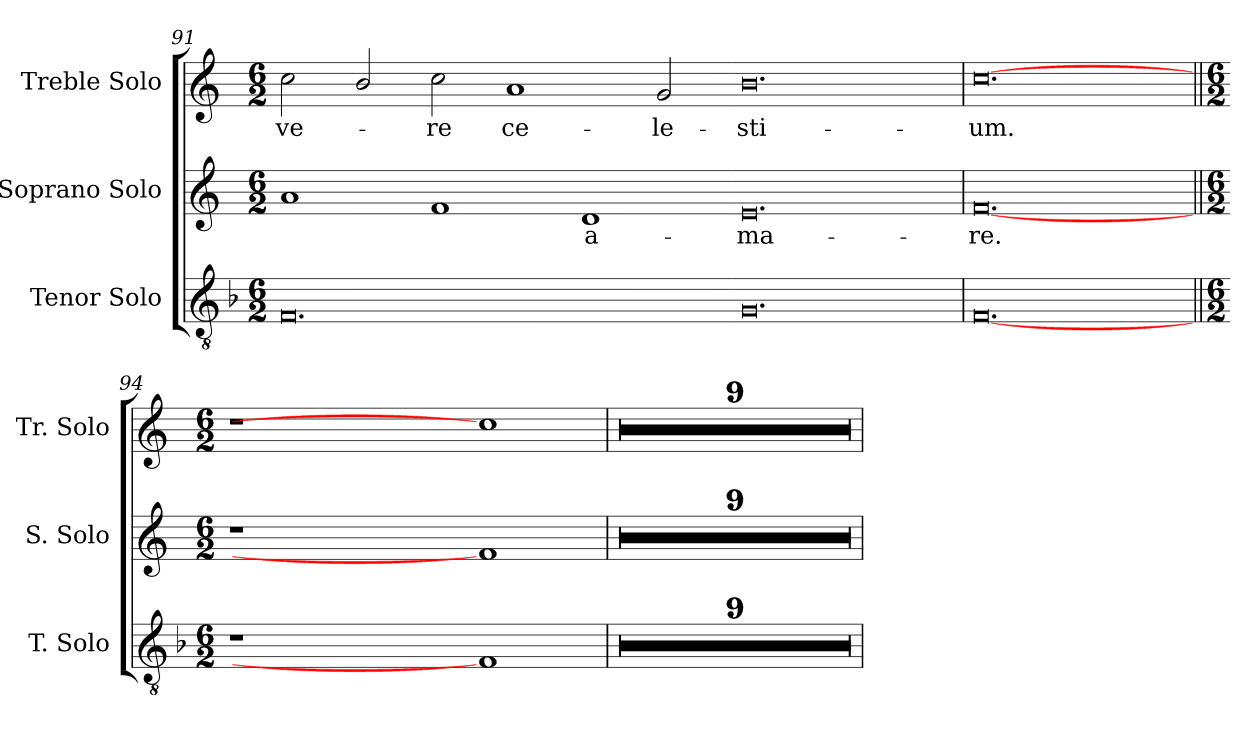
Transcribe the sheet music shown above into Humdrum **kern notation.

**kern	**kern	**text	**kern	**text
*part3	*part2	*part2	*part1	*part1
*staff3	*staff2	*staff2	*staff1	*staff1
*I"Tenor Solo	*I"Soprano Solo	*	*I"Treble Solo	*
*I'T. Solo	*I'S. Solo	*	*I'Tr. Solo	*
!!LO:PB:g=z
*clefGv2	*clefG2	*	*clefG2	*
*ITrd7c12	*	*	*	*
*k[b-]	*k[]	*	*k[]	*
*F:	*C:	*	*C:	*
*M6/2	*M6/2	*	*M6/2	*
=91	=91	=91	=91	=91
!	!	!	!	!LO:LY:b:color=#000000
0.FFi	1ai	.	2cci\	ve-
.	.	.	2bi/	.
!	!	!	!	!LO:LY:b:color=#000000
.	1fi	.	2cci\	-re
!	!	!	!	!LO:LY:b:color=#000000
.	.	.	1ai	ce-
!	!	!LO:LY:b:color=#000000	!	!
.	1di	a-	.	.
!	!	!	!	!LO:LY:b:color=#000000
.	.	.	2gi/	-le-
=92-	=92-	=92-	=92-	=92-
!	!	!LO:LY:b:color=#000000	!	!
!	!	!	!	!LO:LY:b:color=#000000
0.GGi	0.ei	-ma-	0.bi	-sti-
=93	=93	=93	=93	=93
!	!	!LO:LY:b:color=#000000	!	!
!	!	!	!	!LO:LY:b:color=#000000
[0.FFi	[0.fi	-re.	[0.cci	-um.
=94||	=94||	=94||	=94||	=94||
*M6/2	*M6/2	*	*M6/2	*
!LO:N:vis=1	!LO:N:vis=1	!	!LO:N:vis=1	!
0.r	0.r	.	0.r	.
1FFi]	1fi]	.	1cci]	.
=95	=95	=95	=95	=95
!LO:N:vis=1	!LO:N:vis=1	!	!LO:N:vis=1	!
0.r	0.r	.	0.r	.
=96	=96	=96	=96	=96
!LO:N:vis=1	!LO:N:vis=1	!	!LO:N:vis=1	!
0.r	0.r	.	0.r	.
!!LO:LB:g=z
=97	=97	=97	=97	=97
!LO:N:vis=1	!LO:N:vis=1	!	!LO:N:vis=1	!
0.r	0.r	.	0.r	.
=98	=98	=98	=98	=98
!LO:N:vis=1	!LO:N:vis=1	!	!LO:N:vis=1	!
0.r	0.r	.	0.r	.
=99	=99	=99	=99	=99
!LO:N:vis=1	!LO:N:vis=1	!	!LO:N:vis=1	!
0.r	0.r	.	0.r	.
=100	=100	=100	=100	=100
!LO:N:vis=1	!LO:N:vis=1	!	!LO:N:vis=1	!
0.r	0.r	.	0.r	.
=101	=101	=101	=101	=101
!LO:N:vis=1	!LO:N:vis=1	!	!LO:N:vis=1	!
0.r	0.r	.	0.r	.
=102	=102	=102	=102	=102
!LO:N:vis=1	!LO:N:vis=1	!	!LO:N:vis=1	!
0.r	0.r	.	0.r	.
=103	=103	=103	=103	=103
!LO:N:vis=1	!LO:N:vis=1	!	!LO:N:vis=1	!
0.r	0.r	.	0.r	.
=	=	=	=	=
*-	*-	*-	*-	*-
